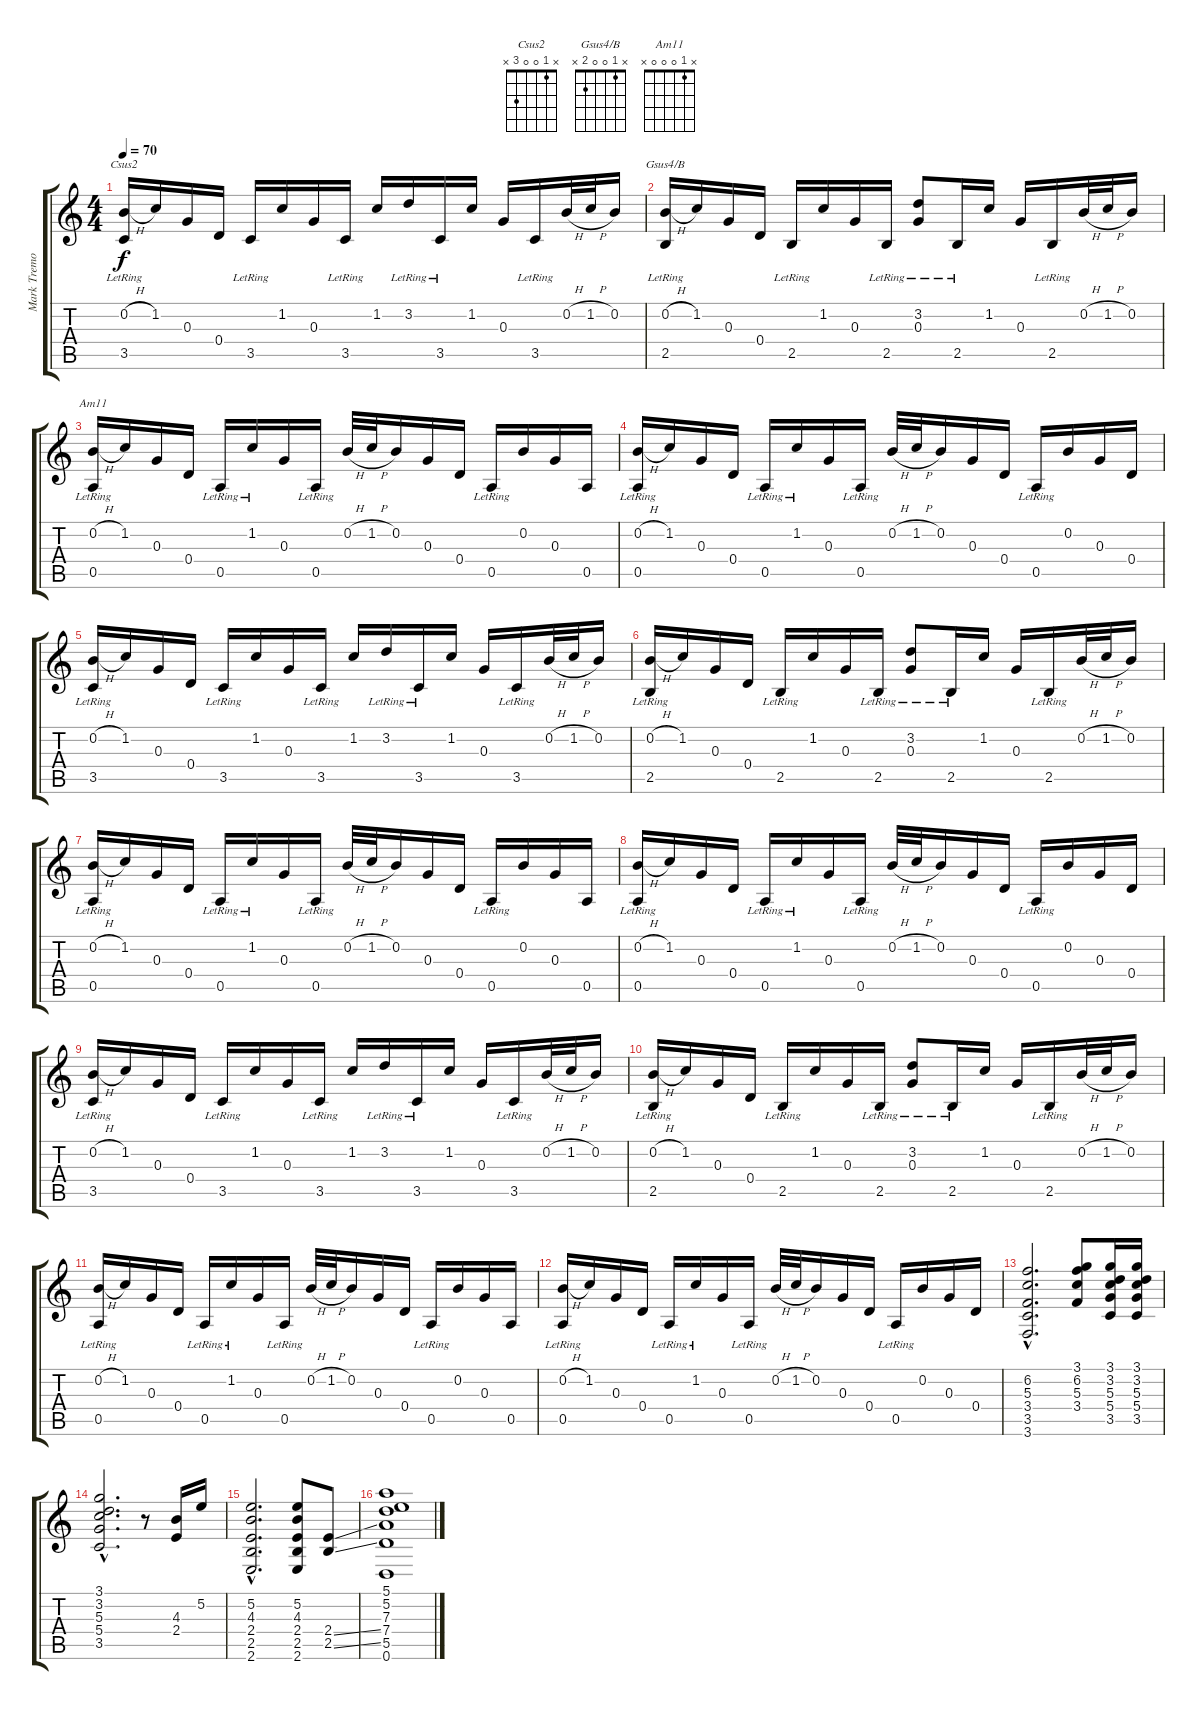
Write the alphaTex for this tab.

\track ("Mark Tremonti" "Mark Tremo") {instrument electricguitarjazz}
\staff {score tabs}
\tuning (E4 B3 G3 D3 A2 D2) {hide}
\chord ("Csus2" x 1 0 0 3 x)
\chord ("Gsus4/B" x 1 0 0 2 x)
\chord ("Am11" x 1 0 0 0 x)
\ts (4 4)
\tempo 70
\clef g2
\ks c
(0.2{h} 3.5{lr}).16{ch "Csus2" dy f volume 12 instrument electricguitarjazz} 1.2.16 0.3.16 0.4.16 3.5{lr}.16 1.2.16 0.3.16 3.5{lr}.16 1.2.16 3.2{lr}.16 3.5{lr}.16 1.2.16 0.3.16 3.5{lr}.16 0.2{h}.32 1.2{h}.32 0.2.16 |
(0.2{h} 2.5{lr}).16{ch "Gsus4/B"} 1.2.16 0.3.16 0.4.16 2.5{lr}.16 1.2.16 0.3.16 2.5{lr}.16 (3.2{lr} 0.3{lr}).8 2.5{lr}.16 1.2.16 0.3.16 2.5{lr}.16 0.2{h}.32 1.2{h}.32 0.2.16 |
(0.2{h} 0.5{lr}).16{ch "Am11"} 1.2.16 0.3.16 0.4.16 0.5{lr}.16 1.2{lr}.16 0.3.16 0.5{lr}.16 0.2{h}.32 1.2{h}.32 0.2.16 0.3.16 0.4.16 0.5{lr}.16 0.2.16 0.3.16 0.5.16 |
(0.2{h} 0.5{lr}).16 1.2.16 0.3.16 0.4.16 0.5{lr}.16 1.2{lr}.16 0.3.16 0.5{lr}.16 0.2{h}.32 1.2{h}.32 0.2.16 0.3.16 0.4.16 0.5{lr}.16 0.2.16 0.3.16 0.4.16 |
(0.2{h} 3.5{lr}).16 1.2.16 0.3.16 0.4.16 3.5{lr}.16 1.2.16 0.3.16 3.5{lr}.16 1.2.16 3.2{lr}.16 3.5{lr}.16 1.2.16 0.3.16 3.5{lr}.16 0.2{h}.32 1.2{h}.32 0.2.16 |
(0.2{h} 2.5{lr}).16 1.2.16 0.3.16 0.4.16 2.5{lr}.16 1.2.16 0.3.16 2.5{lr}.16 (3.2{lr} 0.3{lr}).8 2.5{lr}.16 1.2.16 0.3.16 2.5{lr}.16 0.2{h}.32 1.2{h}.32 0.2.16 |
(0.2{h} 0.5{lr}).16 1.2.16 0.3.16 0.4.16 0.5{lr}.16 1.2{lr}.16 0.3.16 0.5{lr}.16 0.2{h}.32 1.2{h}.32 0.2.16 0.3.16 0.4.16 0.5{lr}.16 0.2.16 0.3.16 0.5.16 |
(0.2{h} 0.5{lr}).16 1.2.16 0.3.16 0.4.16 0.5{lr}.16 1.2{lr}.16 0.3.16 0.5{lr}.16 0.2{h}.32 1.2{h}.32 0.2.16 0.3.16 0.4.16 0.5{lr}.16 0.2.16 0.3.16 0.4.16 |
(0.2{h} 3.5{lr}).16 1.2.16 0.3.16 0.4.16 3.5{lr}.16 1.2.16 0.3.16 3.5{lr}.16 1.2.16 3.2{lr}.16 3.5{lr}.16 1.2.16 0.3.16 3.5{lr}.16 0.2{h}.32 1.2{h}.32 0.2.16 |
(0.2{h} 2.5{lr}).16 1.2.16 0.3.16 0.4.16 2.5{lr}.16 1.2.16 0.3.16 2.5{lr}.16 (3.2{lr} 0.3{lr}).8 2.5{lr}.16 1.2.16 0.3.16 2.5{lr}.16 0.2{h}.32 1.2{h}.32 0.2.16 |
(0.2{h} 0.5{lr}).16 1.2.16 0.3.16 0.4.16 0.5{lr}.16 1.2{lr}.16 0.3.16 0.5{lr}.16 0.2{h}.32 1.2{h}.32 0.2.16 0.3.16 0.4.16 0.5{lr}.16 0.2.16 0.3.16 0.5.16 |
(0.2{h} 0.5{lr}).16 1.2.16 0.3.16 0.4.16 0.5{lr}.16 1.2{lr}.16 0.3.16 0.5{lr}.16 0.2{h}.32 1.2{h}.32 0.2.16 0.3.16 0.4.16 0.5{lr}.16 0.2.16 0.3.16 0.4.16 |
(6.2{hac} 5.3{hac} 3.4{hac} 3.5{hac} 3.6{hac}).2{d} (3.1 6.2 5.3 3.4).8 (3.1 3.2 5.3 5.4 3.5).16 (3.1 3.2 5.3 5.4 3.5).16 |
(3.1{hac} 3.2{hac} 5.3{hac} 5.4{hac} 3.5{hac}).2{d} r.8 (4.3 2.4).16 5.2.16 |
(5.2{hac} 4.3{hac} 2.4{hac} 2.5{hac} 2.6{hac}).2{d} (5.2 4.3 2.4 2.5 2.6).8 (2.4{ss} 2.5{ss}).8 |
(5.1 5.2 7.3 7.4 5.5 0.6).1
